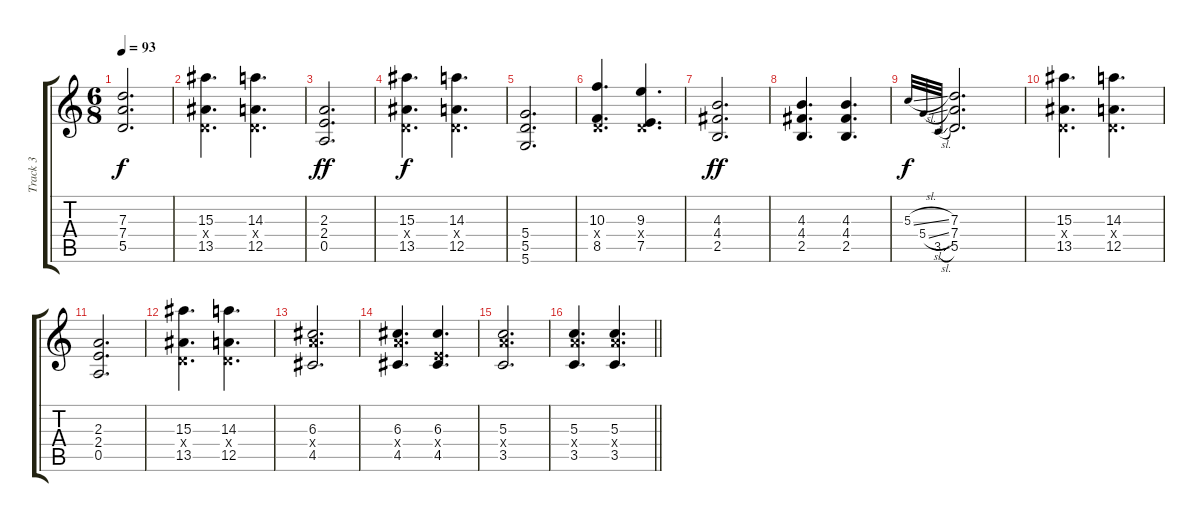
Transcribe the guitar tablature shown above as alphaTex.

\track ("Track 3" "Track 3") {instrument distortionguitar}
\staff {score tabs}
\tuning (E4 B3 G3 D3 A2 D2) {hide}
\ts (6 8)
\tempo 93
\clef g2
\ks c
(7.3 7.4 5.5).2{d dy f volume 11 balance 0} |
(15.3 0.4{x} 13.5).4{d} (14.3 0.4{x} 12.5).4{d} |
(2.3 2.4 0.5).2{d dy ff} |
(15.3 0.4{x} 13.5).4{d dy f} (14.3 0.4{x} 12.5).4{d} |
(5.4 5.5 5.6).2{d} |
(10.3 0.4{x} 8.5).4{d} (9.3 0.4{x} 7.5).4{d} |
(4.3 4.4 2.5).2{d dy ff} |
(4.3 4.4 2.5).4{d} (4.3 4.4 2.5).4{d} |
5.3{sl}.32{gr onbeat dy f} 5.4{sl}.32{gr onbeat} 3.5{sl}.32{gr onbeat} (7.3 7.4 5.5).2{d} |
(15.3 0.4{x} 13.5).4{d} (14.3 0.4{x} 12.5).4{d} |
(2.3 2.4 0.5).2{d} |
(15.3 0.4{x} 13.5).4{d} (14.3 0.4{x} 12.5).4{d} |
(6.3 7.4{x} 4.5).2{d} |
(6.3 7.4{x} 4.5).4{d} (6.3 2.4{x} 4.5).4{d} |
(5.3 7.4{x} 3.5).2{d} |
\barLineRight lightlight
(5.3 7.4{x} 3.5).4{d} (5.3 7.4{x} 3.5).4{d}
